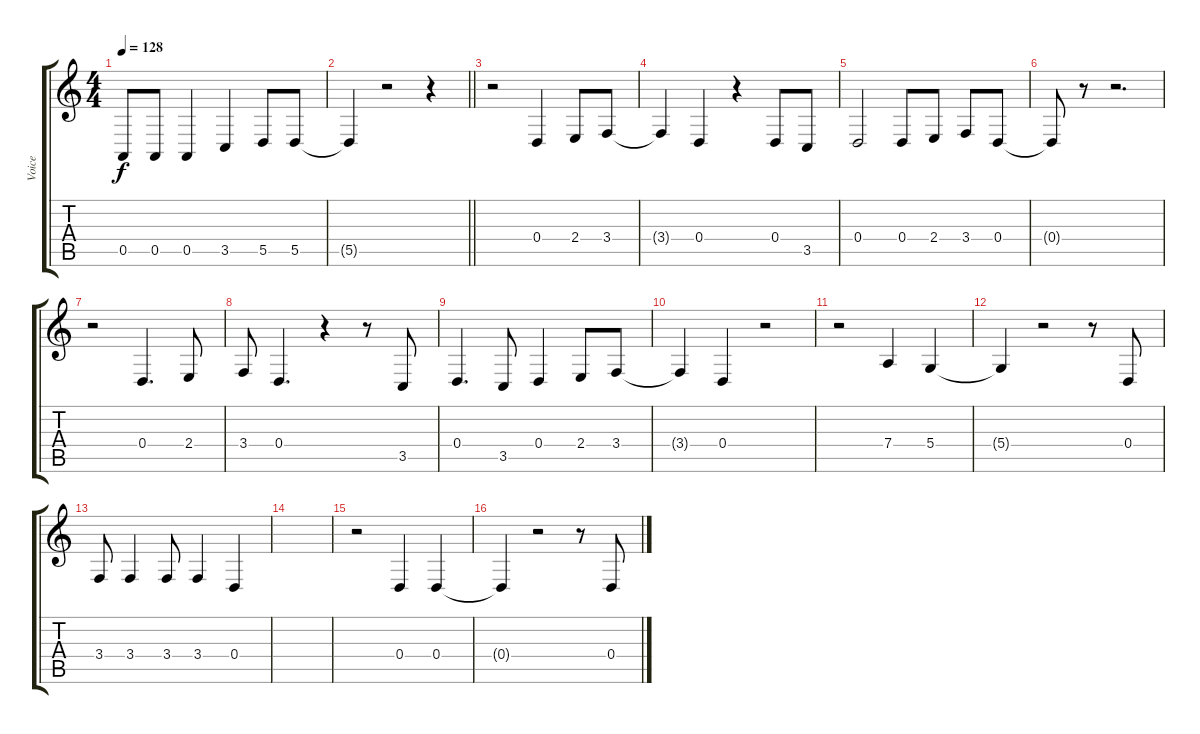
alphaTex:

\track ("Voice" "Voice") {instrument violin}
\staff {score tabs}
\tuning (E4 B3 G3 D3 A2 E2) {hide}
\ts (4 4)
\tempo 128
\clef g2
\ks c
0.5.8{dy f} 0.5.8 0.5.4 3.5.4 5.5.8 5.5.8 |
\barLineRight lightlight
5.5{t}.4 r.2 r.4 |
r.2 0.4.4 2.4.8 3.4.8 |
3.4{t}.4 0.4.4 r.4 0.4.8 3.5.8 |
0.4.2 0.4.8 2.4.8 3.4.8 0.4.8 |
0.4{t}.8 r.8 r.2{d} |
r.2 0.4.4{d} 2.4.8 |
3.4.8 0.4.4{d} r.4 r.8 3.5.8 |
0.4.4{d} 3.5.8 0.4.4 2.4.8 3.4.8 |
3.4{t}.4 0.4.4 r.2 |
r.2 7.4.4 5.4.4 |
5.4{t}.4 r.2 r.8 0.4.8 |
3.4.8 3.4.4 3.4.8 3.4.4 0.4.4 |
|
r.2 0.4.4 0.4.4 |
0.4{t}.4 r.2 r.8 0.4.8
